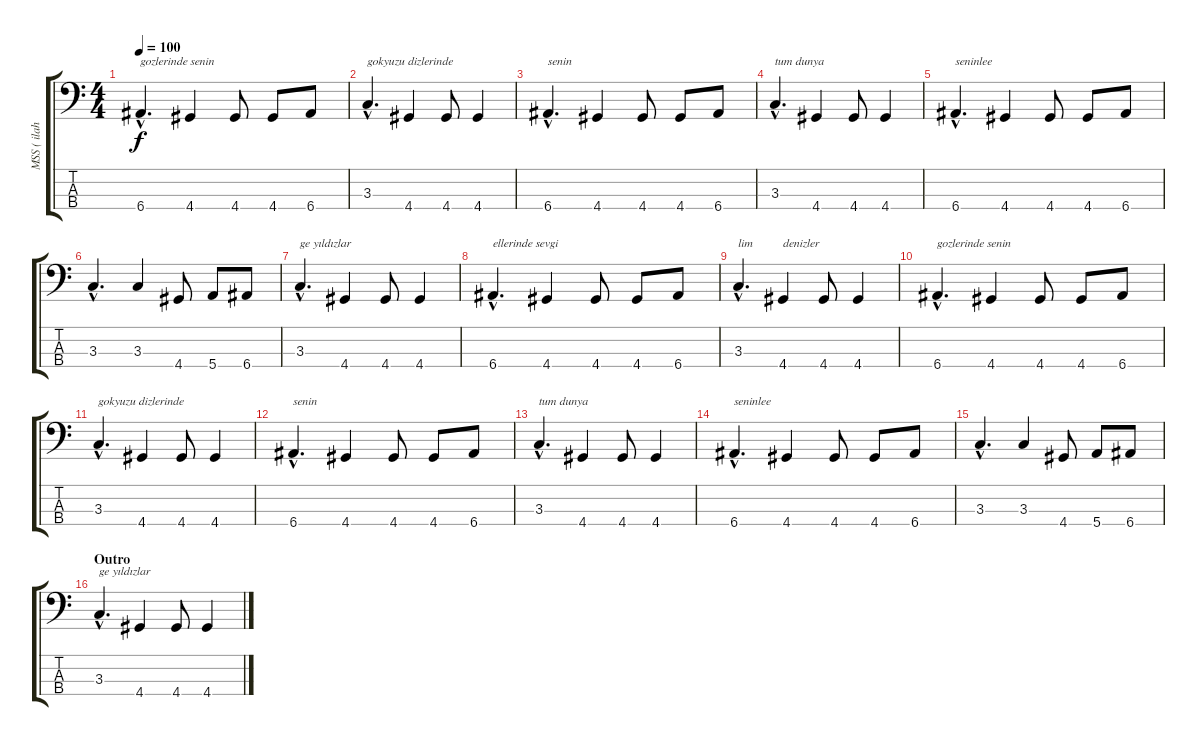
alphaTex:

\track ("MSS ( ilah )" "MSS ( ilah") {instrument electricbassfinger}
\staff {score tabs}
\tuning (G2 D2 A1 E1) {hide}
\ts (4 4)
\tempo 100
\clef f4
\ks c
6.4{hac}.4{d txt "gozlerinde senin" dy f} 4.4.4 4.4.8 4.4.8 6.4.8 |
3.3{hac}.4{d txt "gokyuzu dizlerinde"} 4.4.4 4.4.8 4.4.4 |
6.4{hac}.4{d txt "senin"} 4.4.4 4.4.8 4.4.8 6.4.8 |
3.3{hac}.4{d txt "tum dunya"} 4.4.4 4.4.8 4.4.4 |
6.4{hac}.4{d txt "seninlee"} 4.4.4 4.4.8 4.4.8 6.4.8 |
3.3{hac}.4{d} 3.3.4 4.4.8 5.4.8 6.4.8 |
3.3{hac}.4{d txt "ge yıldızlar"} 4.4.4 4.4.8 4.4.4 |
6.4{hac}.4{d txt "ellerinde sevgi"} 4.4.4 4.4.8 4.4.8 6.4.8 |
3.3{hac}.4{d txt "lim"} 4.4.4{txt "denizler"} 4.4.8 4.4.4 |
6.4{hac}.4{d txt "gozlerinde senin"} 4.4.4 4.4.8 4.4.8 6.4.8 |
3.3{hac}.4{d txt "gokyuzu dizlerinde"} 4.4.4 4.4.8 4.4.4 |
6.4{hac}.4{d txt "senin"} 4.4.4 4.4.8 4.4.8 6.4.8 |
3.3{hac}.4{d txt "tum dunya"} 4.4.4 4.4.8 4.4.4 |
6.4{hac}.4{d txt "seninlee"} 4.4.4 4.4.8 4.4.8 6.4.8 |
3.3{hac}.4{d} 3.3.4 4.4.8 5.4.8 6.4.8 |
\section ("" "Outro")
3.3{hac}.4{d txt "ge yıldızlar"} 4.4.4 4.4.8 4.4.4
